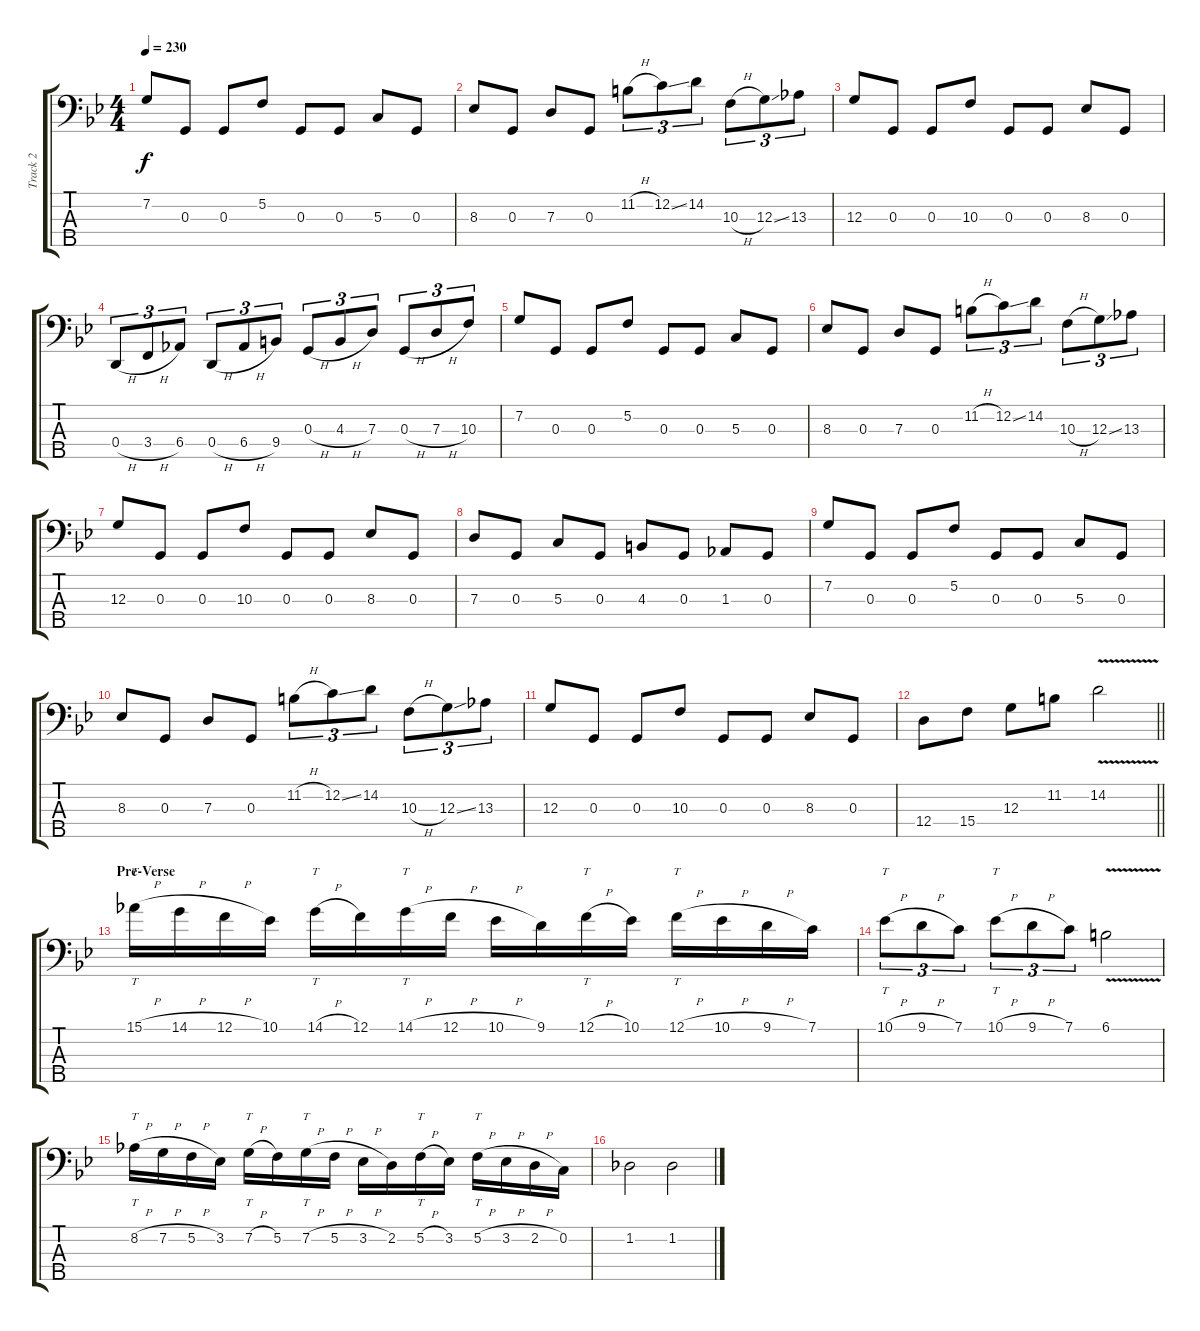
\track ("Track 2" "Track 2") {instrument electricbassfinger}
\staff {score tabs}
\tuning (F2 C2 G1 D1 A0) {hide}
\ts (4 4)
\tempo 230
\clef f4
\ks gminor
7.2.8{dy f} 0.3.8 0.3.8 5.2.8 0.3.8 0.3.8 5.3.8 0.3.8 |
8.3.8 0.3.8 7.3.8 0.3.8 11.2{h}.8{tu (3 2)} 12.2{ss}.8{tu (3 2)} 14.2.8{tu (3 2)} 10.3{h}.8{tu (3 2)} 12.3{ss}.8{tu (3 2)} 13.3.8{tu (3 2)} |
12.3.8 0.3.8 0.3.8 10.3.8 0.3.8 0.3.8 8.3.8 0.3.8 |
0.4{h}.8{tu (3 2)} 3.4{h}.8{tu (3 2)} 6.4.8{tu (3 2)} 0.4{h}.8{tu (3 2)} 6.4{h}.8{tu (3 2)} 9.4.8{tu (3 2)} 0.3{h}.8{tu (3 2)} 4.3{h}.8{tu (3 2)} 7.3.8{tu (3 2)} 0.3{h}.8{tu (3 2)} 7.3{h}.8{tu (3 2)} 10.3.8{tu (3 2)} |
7.2.8 0.3.8 0.3.8 5.2.8 0.3.8 0.3.8 5.3.8 0.3.8 |
8.3.8 0.3.8 7.3.8 0.3.8 11.2{h}.8{tu (3 2)} 12.2{ss}.8{tu (3 2)} 14.2.8{tu (3 2)} 10.3{h}.8{tu (3 2)} 12.3{ss}.8{tu (3 2)} 13.3.8{tu (3 2)} |
12.3.8 0.3.8 0.3.8 10.3.8 0.3.8 0.3.8 8.3.8 0.3.8 |
7.3.8 0.3.8 5.3.8 0.3.8 4.3.8 0.3.8 1.3.8 0.3.8 |
7.2.8 0.3.8 0.3.8 5.2.8 0.3.8 0.3.8 5.3.8 0.3.8 |
8.3.8 0.3.8 7.3.8 0.3.8 11.2{h}.8{tu (3 2)} 12.2{ss}.8{tu (3 2)} 14.2.8{tu (3 2)} 10.3{h}.8{tu (3 2)} 12.3{ss}.8{tu (3 2)} 13.3.8{tu (3 2)} |
12.3.8 0.3.8 0.3.8 10.3.8 0.3.8 0.3.8 8.3.8 0.3.8 |
\barLineRight lightlight
12.4.8 15.4.8 12.3.8 11.2.8 14.2{v}.2 |
\section ("" "Pre-Verse")
15.1{h}.16{tt} 14.1{h}.16 12.1{h}.16 10.1.16 14.1{h}.16{tt} 12.1.16 14.1{h}.16{tt} 12.1{h}.16 10.1{h}.16 9.1.16 12.1{h}.16{tt} 10.1.16 12.1{h}.16{tt} 10.1{h}.16 9.1{h}.16 7.1.16 |
10.1{h}.8{tt tu (3 2)} 9.1{h}.8{tu (3 2)} 7.1.8{tu (3 2)} 10.1{h}.8{tt tu (3 2)} 9.1{h}.8{tu (3 2)} 7.1.8{tu (3 2)} 6.1{v}.2 |
8.2{h}.16{tt} 7.2{h}.16 5.2{h}.16 3.2.16 7.2{h}.16{tt} 5.2.16 7.2{h}.16{tt} 5.2{h}.16 3.2{h}.16 2.2.16 5.2{h}.16{tt} 3.2.16 5.2{h}.16{tt} 3.2{h}.16 2.2{h}.16 0.2.16 |
1.2.2 1.2.2
